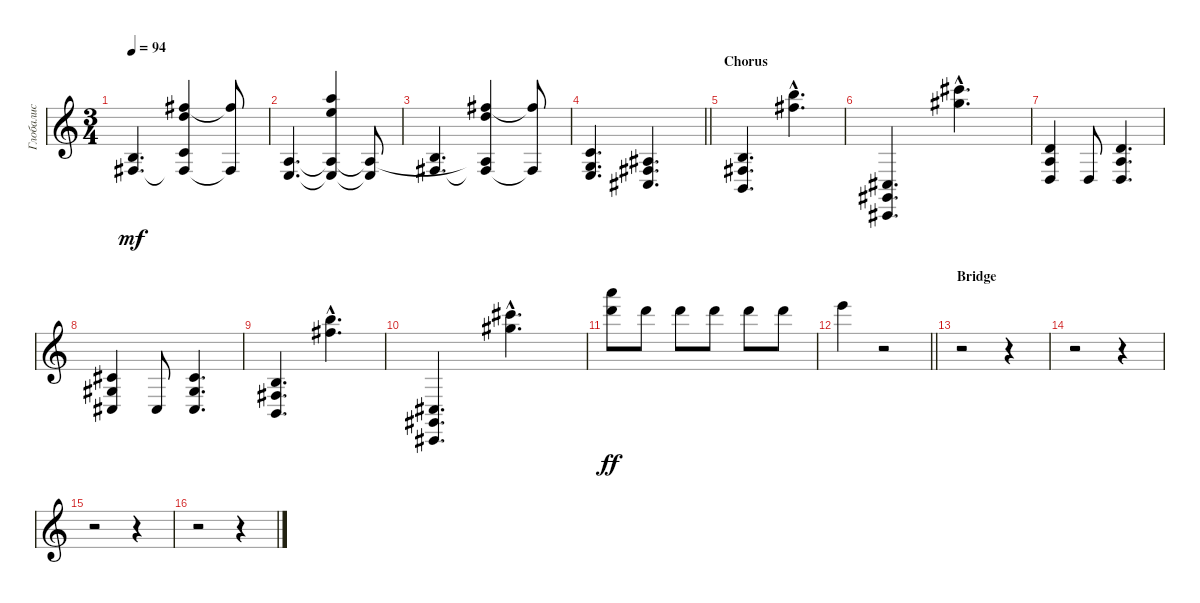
\track ("Глобалис" "Глобалис") {instrument stringensemble1}
\staff {score}
\tuning (E4 B3 G3 D3 A2 E2 B1) {hide}
\ts (3 4)
\tempo 94
\clef g2
\ks c
(0.2 4.4).4{d dy mf} (10.1 19.2 5.3{t} 4.4{t}).4 (19.2{t} 4.4{t}).8 |
(2.3 2.4).4{d} (12.1 22.2 2.3{t} 2.4{t}).4 (2.3{t} 2.4{t}).8 |
(0.2 4.4).4{d} (10.1 19.2 2.3{t} 4.4{t}).4 (19.2{t} 4.4{t}).8 |
\barLineRight lightlight
(1.2 0.3 2.4).4{d} (3.3 4.4 4.5).4{d} |
\section ("" "Chorus")
(0.2 4.4 2.5).4{d} (19.1{hac} 19.2{hac}).4{d} |
(4.5 4.6 2.7).4{d} (16.1{hac} 26.2{hac}).4{d} |
(3.2 2.3 0.4).4 0.4.8 (3.2 2.3 0.4).4{d} |
(2.2 1.3 4.5).4 4.5.8 (2.2 1.3 4.5).4{d} |
(0.2 4.4 2.5).4{d} (19.1{hac} 19.2{hac}).4{d} |
(4.5 4.6 2.7).4{d} (16.1{hac} 26.2{hac}).4{d} |
(29.1 27.2).8{dy ff} 22.1.8 22.1.8 22.1.8 22.1.8 22.1.8 |
\barLineRight lightlight
24.1.4 r.2 |
\section ("" "Bridge")
r.2 r.4 |
r.2 r.4 |
r.2 r.4 |
r.2 r.4
